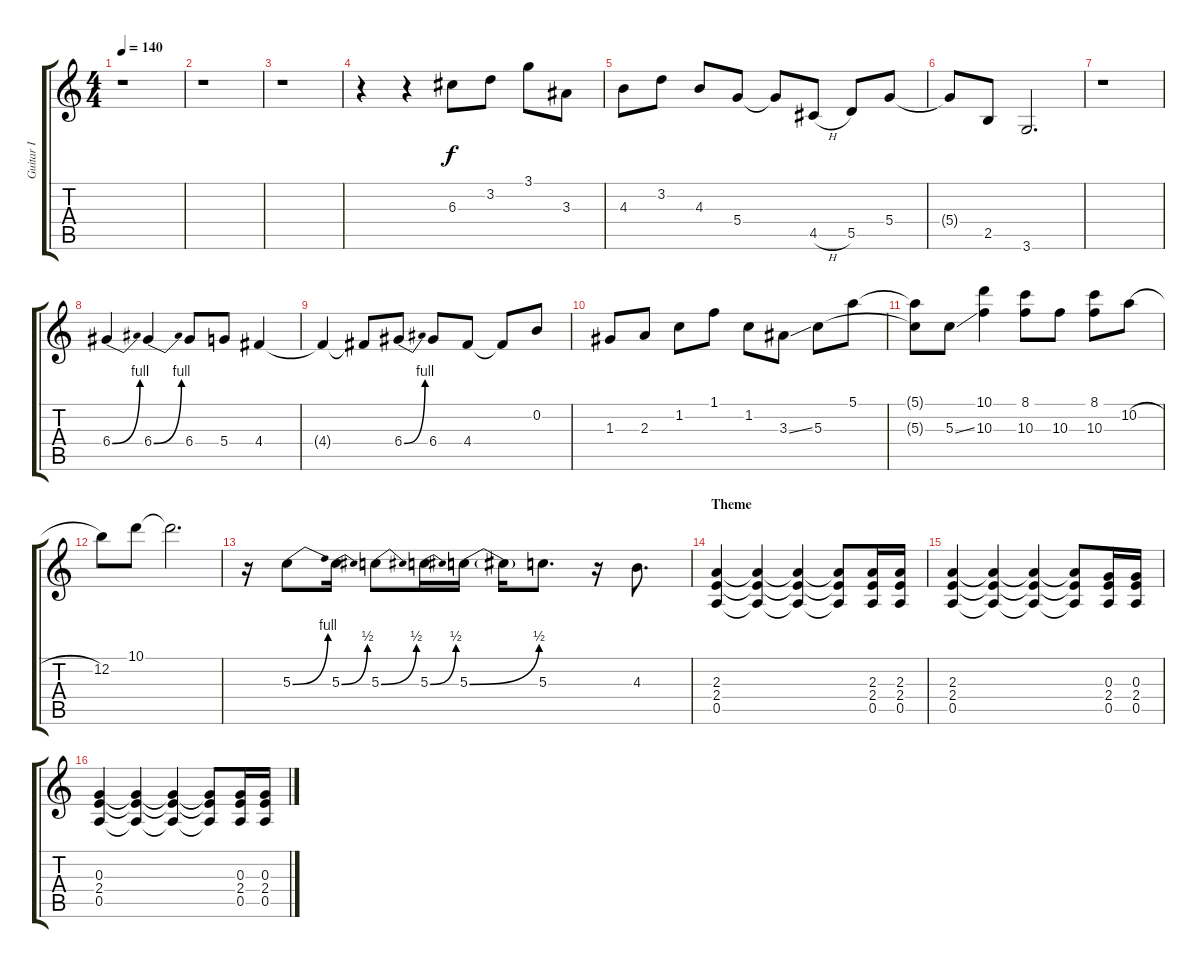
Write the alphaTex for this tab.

\track ("Guitar I" "Guitar I") {instrument overdrivenguitar}
\staff {score tabs}
\tuning (E4 B3 G3 D3 A2 E2) {hide}
\ts (4 4)
\tempo 140
\clef g2
\ks c
r.1{dy f} |
r.1 |
r.1 |
r.4 r.4 6.3.8 3.2.8 3.1.8 3.3.8 |
4.3.8 3.2.8 4.3.8 5.4.8 5.4{t}.8 4.5{h}.8 5.5.8 5.4.8 |
5.4{t}.8 2.5.8 3.6.2{d} |
r.1 |
6.4{be (bend 0 0 60 4)}.4 6.4{be (bend 0 0 60 4)}.4 6.4.8 5.4.8 4.4.4 |
4.4{t}.4 4.4{t}.8 6.4{be (bend 0 0 60 4)}.8 6.4.8 4.4.8 4.4{t}.8 0.2.8 |
1.3.8 2.3.8 1.2.8 1.1.8 1.2.8 3.3{ss}.8 5.3.8 5.1.8 |
(5.1{t} 5.3{t}).8 5.3{ss}.8 (10.1 10.3).4 (8.1 10.3).8 10.3.8 (8.1 10.3).8 10.2{h}.8 |
12.2.8 10.1.8 10.1{t}.2{d} |
r.16 5.3{be (bend 0 0 60 4)}.8 5.3{be (bend 0 0 60 2)}.16 5.3{be (bend 0 0 60 2)}.8 5.3{be (bend 0 0 60 2)}.16 5.3{be (bend 0 0 60 2)}.16 5.3{t}.16 5.3.8{d} r.16 4.3.8{d} |
\section ("" "Theme")
(2.3 2.4 0.5).4 (2.3{t} 2.4{t} 0.5{t}).4 (2.3{t} 2.4{t} 0.5{t}).4 (2.3{t} 2.4{t} 0.5{t}).8 (2.3 2.4 0.5).16 (2.3 2.4 0.5).16 |
(2.3 2.4 0.5).4 (2.3{t} 2.4{t} 0.5{t}).4 (2.3{t} 2.4{t} 0.5{t}).4 (2.3{t} 2.4{t} 0.5{t}).8 (0.3 2.4 0.5).16 (0.3 2.4 0.5).16 |
(0.3 2.4 0.5).4 (0.3{t} 2.4{t} 0.5{t}).4 (0.3{t} 2.4{t} 0.5{t}).4 (0.3{t} 2.4{t} 0.5{t}).8 (0.3 2.4 0.5).16 (0.3 2.4 0.5).16
